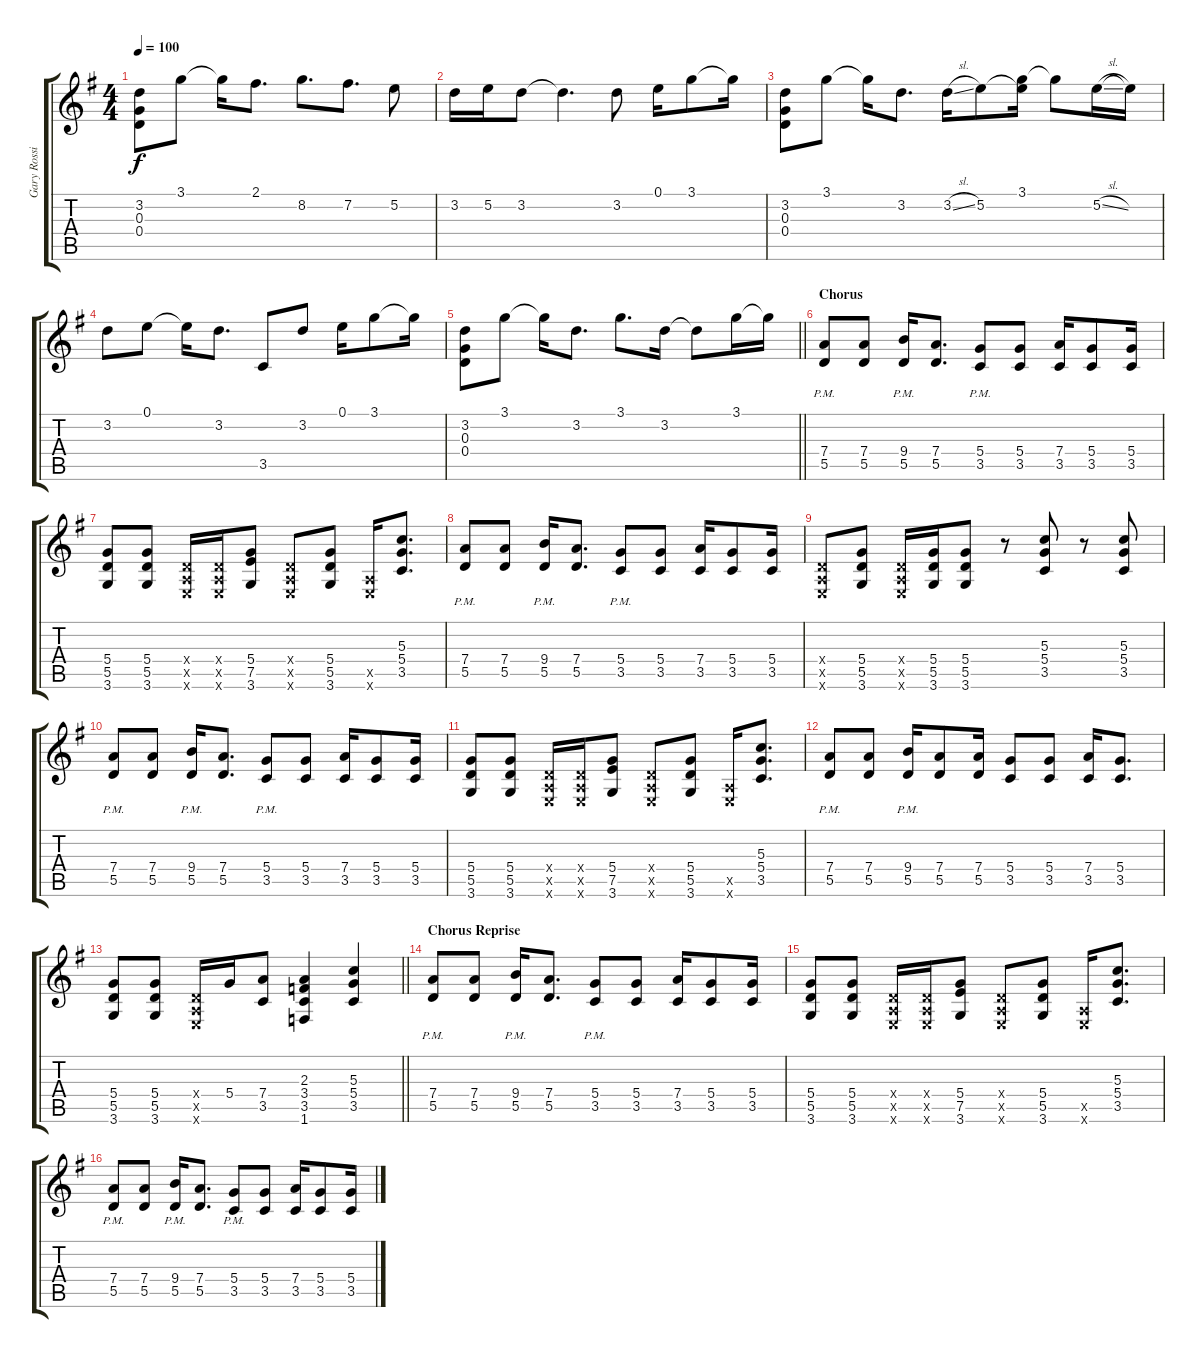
\track ("Gary Rossington" "Gary Rossi") {instrument distortionguitar}
\staff {score tabs}
\tuning (E4 B3 G3 D3 A2 E2) {hide}
\ts (4 4)
\tempo 100
\clef g2
\ks g
(3.2 0.3 0.4).8{dy f} 3.1.8 3.1{t}.16 2.1.8{d} 8.2.8{d} 7.2.8{d} 5.2.8 |
3.2.16 5.2.16 3.2.8 3.2{t}.4{d} 3.2.8 0.1.16 3.1.8 3.1{t}.16 |
(3.2 0.3 0.4).8 3.1.8 3.1{t}.16 3.2.8{d} 3.2{sl}.16 5.2.8 (3.1 5.2{t}).16 3.1{t}.8 5.2{sl}.16 5.2{t}.16 |
3.2.8 0.1.8 0.1{t}.16 3.2.8{d} 3.5.8 3.2.8 0.1.16 3.1.8 3.1{t}.16 |
\barLineRight lightlight
(3.2 0.3 0.4).8 3.1.8 3.1{t}.16 3.2.8{d} 3.1.8{d} 3.2.16 3.2{t}.8 3.1.16 3.1{t}.16 |
\section ("" "Chorus")
(7.4{pm} 5.5{pm}).8 (7.4 5.5).8 (9.4{pm} 5.5{pm}).16 (7.4 5.5).8{d} (5.4{pm} 3.5{pm}).8 (5.4 3.5).8 (7.4 3.5).16 (5.4 3.5).8 (5.4 3.5).16 |
(5.4 5.5 3.6).8 (5.4 5.5 3.6).8 (0.4{x} 0.5{x} 0.6{x}).16 (0.4{x} 0.5{x} 0.6{x}).16 (5.4 7.5 3.6).8 (0.4{x} 0.5{x} 0.6{x}).8 (5.4 5.5 3.6).8 (0.5{x} 0.6{x}).16 (5.3 5.4 3.5).8{d} |
(7.4{pm} 5.5{pm}).8 (7.4 5.5).8 (9.4{pm} 5.5{pm}).16 (7.4 5.5).8{d} (5.4{pm} 3.5{pm}).8 (5.4 3.5).8 (7.4 3.5).16 (5.4 3.5).8 (5.4 3.5).16 |
(0.4{x} 0.5{x} 0.6{x}).8 (5.4 5.5 3.6).8 (0.4{x} 0.5{x} 0.6{x}).16 (5.4 5.5 3.6).16 (5.4 5.5 3.6).8 r.8 (5.3 5.4 3.5).8 r.8 (5.3 5.4 3.5).8 |
(7.4{pm} 5.5{pm}).8 (7.4 5.5).8 (9.4{pm} 5.5{pm}).16 (7.4 5.5).8{d} (5.4{pm} 3.5{pm}).8 (5.4 3.5).8 (7.4 3.5).16 (5.4 3.5).8 (5.4 3.5).16 |
(5.4 5.5 3.6).8 (5.4 5.5 3.6).8 (0.4{x} 0.5{x} 0.6{x}).16 (0.4{x} 0.5{x} 0.6{x}).16 (5.4 7.5 3.6).8 (0.4{x} 0.5{x} 0.6{x}).8 (5.4 5.5 3.6).8 (0.5{x} 0.6{x}).16 (5.3 5.4 3.5).8{d} |
(7.4{pm} 5.5{pm}).8 (7.4 5.5).8 (9.4{pm} 5.5{pm}).16 (7.4 5.5).8 (7.4 5.5).16 (5.4 3.5).8 (5.4 3.5).8 (7.4 3.5).16 (5.4 3.5).8{d} |
\barLineRight lightlight
(5.4 5.5 3.6).8 (5.4 5.5 3.6).8 (0.4{x} 0.5{x} 0.6{x}).16 5.4.16 (7.4 3.5).8 (2.3 3.4 3.5 1.6).4 (5.3 5.4 3.5).4 |
\section ("" "Chorus Reprise")
(7.4{pm} 5.5{pm}).8 (7.4 5.5).8 (9.4{pm} 5.5{pm}).16 (7.4 5.5).8{d} (5.4{pm} 3.5{pm}).8 (5.4 3.5).8 (7.4 3.5).16 (5.4 3.5).8 (5.4 3.5).16 |
(5.4 5.5 3.6).8 (5.4 5.5 3.6).8 (0.4{x} 0.5{x} 0.6{x}).16 (0.4{x} 0.5{x} 0.6{x}).16 (5.4 7.5 3.6).8 (0.4{x} 0.5{x} 0.6{x}).8 (5.4 5.5 3.6).8 (0.5{x} 0.6{x}).16 (5.3 5.4 3.5).8{d} |
(7.4{pm} 5.5{pm}).8 (7.4 5.5).8 (9.4{pm} 5.5{pm}).16 (7.4 5.5).8{d} (5.4{pm} 3.5{pm}).8 (5.4 3.5).8 (7.4 3.5).16 (5.4 3.5).8 (5.4 3.5).16
